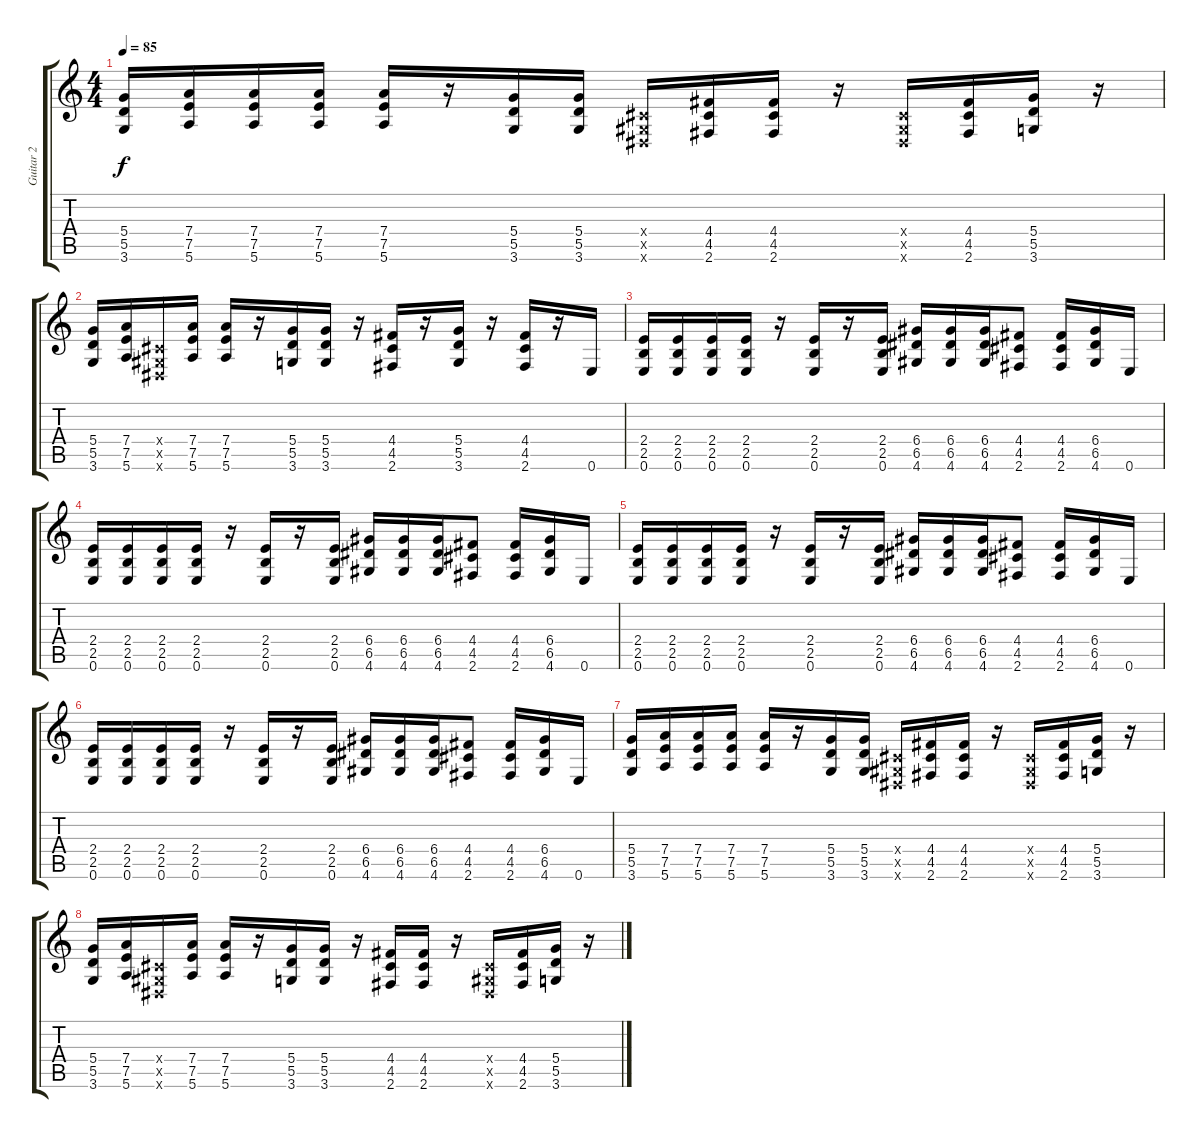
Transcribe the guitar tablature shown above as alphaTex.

\track ("Guitar 2" "Guitar 2") {instrument overdrivenguitar}
\staff {score tabs}
\tuning (E4 B3 G3 D3 A2 E2) {hide}
\ts (4 4)
\tempo 85
\clef g2
\ks c
(5.4 5.5 3.6).16{dy f} (7.4 7.5 5.6).16 (7.4 7.5 5.6).16 (7.4 7.5 5.6).16 (7.4 7.5 5.6).16 r.16 (5.4 5.5 3.6).16 (5.4 5.5 3.6).16 (-1.4{x} -1.5{x} -1.6{x}).16 (4.4 4.5 2.6).16 (4.4 4.5 2.6).16 r.16 (-1.4{x} -1.5{x} -1.6{x}).16 (4.4 4.5 2.6).16 (5.4 5.5 3.6).16 r.16 |
(5.4 5.5 3.6).16 (7.4 7.5 5.6).16 (-1.4{x} -1.5{x} -1.6{x}).16 (7.4 7.5 5.6).16 (7.4 7.5 5.6).16 r.16 (5.4 5.5 3.6).16 (5.4 5.5 3.6).16 r.16 (4.4 4.5 2.6).16 r.16 (5.4 5.5 3.6).16 r.16 (4.4 4.5 2.6).16 r.16 0.6.16 |
(2.4 2.5 0.6).16 (2.4 2.5 0.6).16 (2.4 2.5 0.6).16 (2.4 2.5 0.6).16 r.16 (2.4 2.5 0.6).16 r.16 (2.4 2.5 0.6).16 (6.4 6.5 4.6).16 (6.4 6.5 4.6).16 (6.4 6.5 4.6).16 (4.4 4.5 2.6).8 (4.4 4.5 2.6).16 (6.4 6.5 4.6).16 0.6.16 |
(2.4 2.5 0.6).16 (2.4 2.5 0.6).16 (2.4 2.5 0.6).16 (2.4 2.5 0.6).16 r.16 (2.4 2.5 0.6).16 r.16 (2.4 2.5 0.6).16 (6.4 6.5 4.6).16 (6.4 6.5 4.6).16 (6.4 6.5 4.6).16 (4.4 4.5 2.6).8 (4.4 4.5 2.6).16 (6.4 6.5 4.6).16 0.6.16 |
(2.4 2.5 0.6).16 (2.4 2.5 0.6).16 (2.4 2.5 0.6).16 (2.4 2.5 0.6).16 r.16 (2.4 2.5 0.6).16 r.16 (2.4 2.5 0.6).16 (6.4 6.5 4.6).16 (6.4 6.5 4.6).16 (6.4 6.5 4.6).16 (4.4 4.5 2.6).8 (4.4 4.5 2.6).16 (6.4 6.5 4.6).16 0.6.16 |
(2.4 2.5 0.6).16 (2.4 2.5 0.6).16 (2.4 2.5 0.6).16 (2.4 2.5 0.6).16 r.16 (2.4 2.5 0.6).16 r.16 (2.4 2.5 0.6).16 (6.4 6.5 4.6).16 (6.4 6.5 4.6).16 (6.4 6.5 4.6).16 (4.4 4.5 2.6).8 (4.4 4.5 2.6).16 (6.4 6.5 4.6).16 0.6.16 |
(5.4 5.5 3.6).16 (7.4 7.5 5.6).16 (7.4 7.5 5.6).16 (7.4 7.5 5.6).16 (7.4 7.5 5.6).16 r.16 (5.4 5.5 3.6).16 (5.4 5.5 3.6).16 (-1.4{x} -1.5{x} -1.6{x}).16 (4.4 4.5 2.6).16 (4.4 4.5 2.6).16 r.16 (-1.4{x} -1.5{x} -1.6{x}).16 (4.4 4.5 2.6).16 (5.4 5.5 3.6).16 r.16 |
(5.4 5.5 3.6).16 (7.4 7.5 5.6).16 (-1.4{x} -1.5{x} -1.6{x}).16 (7.4 7.5 5.6).16 (7.4 7.5 5.6).16 r.16 (5.4 5.5 3.6).16 (5.4 5.5 3.6).16 r.16 (4.4 4.5 2.6).16 (4.4 4.5 2.6).16 r.16 (-1.4{x} -1.5{x} -1.6{x}).16 (4.4 4.5 2.6).16 (5.4 5.5 3.6).16 r.16
